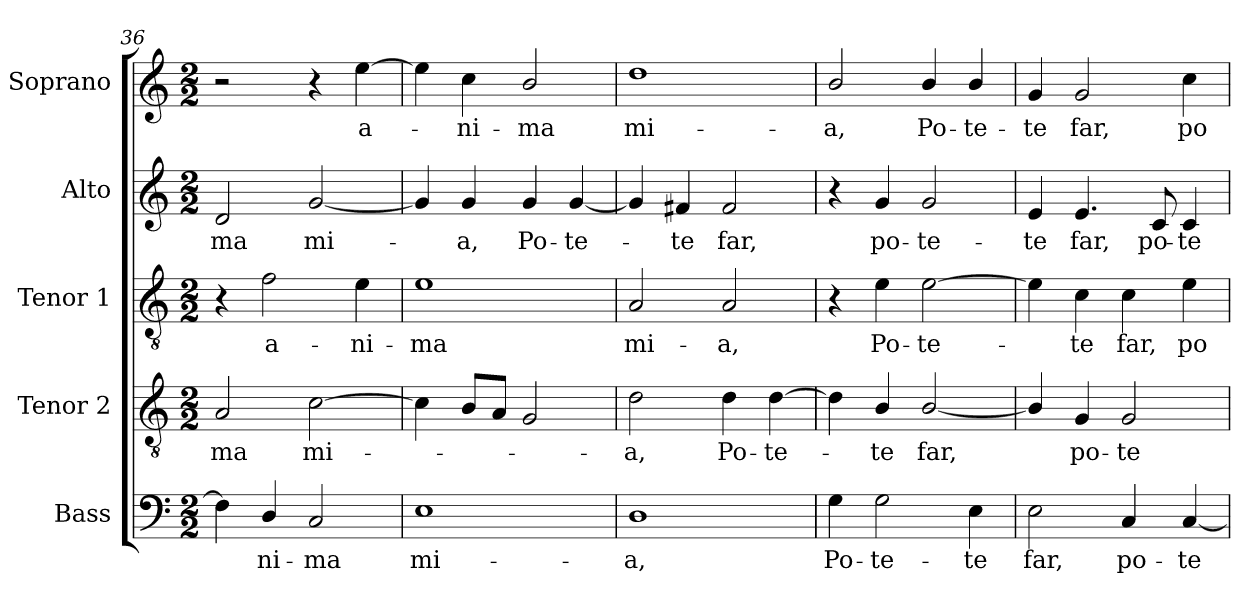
**kern	**text	**kern	**text	**kern	**text	**kern	**text	**kern	**text
*part5	*part5	*part4	*part4	*part3	*part3	*part2	*part2	*part1	*part1
*staff5	*staff5	*staff4	*staff4	*staff3	*staff3	*staff2	*staff2	*staff1	*staff1
*I"Bass	*	*I"Tenor 2	*	*I"Tenor 1	*	*I"Alto	*	*I"Soprano	*
*I'B	*	*I'T2	*	*I'T1	*	*I'A	*	*I'S	*
*clefF4	*	*clefGv2	*	*clefGv2	*	*clefG2	*	*clefG2	*
*	*	*ITrd7c12	*	*ITrd7c12	*	*	*	*	*
*k[]	*	*k[]	*	*k[]	*	*k[]	*	*k[]	*
*C:	*	*C:	*	*C:	*	*C:	*	*C:	*
*M2/2	*	*M2/2	*	*M2/2	*	*M2/2	*	*M2/2	*
=36	=36	=36	=36	=36	=36	=36	=36	=36	=36
!	!	!	!LO:LY:b:color=#000000	!	!	!	!	!	!
!	!	!	!	!	!	!	!LO:LY:b:color=#000000	!	!
4Fi\]	.	2AAi/	-ma	4r	.	2di/	-ma	2r	.
!	!LO:LY:b:color=#000000	!	!	!	!	!	!	!	!
!	!	!	!	!	!LO:LY:b:color=#000000	!	!	!	!
4Di/	-ni-	.	.	2Fi\	a-	.	.	.	.
!	!LO:LY:b:color=#000000	!	!	!	!	!	!	!	!
!	!	!	!LO:LY:b:color=#000000	!	!	!	!	!	!
!	!	!	!	!	!	!	!LO:LY:b:color=#000000	!	!
2Ci/	-ma	[2Ci\	mi-	.	.	[2gi/	mi-	4r	.
!	!	!	!	!	!LO:LY:b:color=#000000	!	!	!	!
!	!	!	!	!	!	!	!	!	!LO:LY:b:color=#000000
.	.	.	.	4Ei\	-ni-	.	.	[4eei\	a-
=37	=37	=37	=37	=37	=37	=37	=37	=37	=37
!	!LO:LY:b:color=#000000	!	!	!	!	!	!	!	!
!	!	!	!	!	!LO:LY:b:color=#000000	!	!	!	!
1Ei	mi-	4Ci\]	.	1Ei	-ma	4gi/]	.	4eei\]	.
!	!	!	!	!	!	!	!LO:LY:b:color=#000000	!	!
!	!	!	!	!	!	!	!	!	!LO:LY:b:color=#000000
.	.	8BBi/L	.	.	.	4gi/	-a,	4cci\	-ni-
.	.	8AAi/J	.	.	.	.	.	.	.
!	!	!	!	!	!	!	!LO:LY:b:color=#000000	!	!
!	!	!	!	!	!	!	!	!	!LO:LY:b:color=#000000
.	.	2GGi/	.	.	.	4gi/	Po-	2bi/	-ma
!	!	!	!	!	!	!	!LO:LY:b:color=#000000	!	!
.	.	.	.	.	.	[4gi/	-te-	.	.
!!LO:PB:g=z
=38	=38	=38	=38	=38	=38	=38	=38	=38	=38
!	!LO:LY:b:color=#000000	!	!	!	!	!	!	!	!
!	!	!	!LO:LY:b:color=#000000	!	!	!	!	!	!
!	!	!	!	!	!LO:LY:b:color=#000000	!	!	!	!
!	!	!	!	!	!	!	!	!	!LO:LY:b:color=#000000
1Di	-a,	2Di\	-a,	2AAi/	mi-	4gi/]	.	1ddi	mi-
!	!	!	!	!	!	!	!LO:LY:b:color=#000000	!	!
.	.	.	.	.	.	4f#Xi/	-te	.	.
!	!	!	!LO:LY:b:color=#000000	!	!	!	!	!	!
!	!	!	!	!	!LO:LY:b:color=#000000	!	!	!	!
!	!	!	!	!	!	!	!LO:LY:b:color=#000000	!	!
.	.	4Di\	Po-	2AAi/	-a,	2f#i/	far,	.	.
!	!	!	!LO:LY:b:color=#000000	!	!	!	!	!	!
.	.	[4Di\	-te-	.	.	.	.	.	.
=39	=39	=39	=39	=39	=39	=39	=39	=39	=39
!	!LO:LY:b:color=#000000	!	!	!	!	!	!	!	!
!	!	!	!	!	!	!	!	!	!LO:LY:b:color=#000000
4Gi\	Po-	4Di\]	.	4r	.	4r	.	2bi/	-a,
!	!LO:LY:b:color=#000000	!	!	!	!	!	!	!	!
!	!	!	!LO:LY:b:color=#000000	!	!	!	!	!	!
!	!	!	!	!	!LO:LY:b:color=#000000	!	!	!	!
!	!	!	!	!	!	!	!LO:LY:b:color=#000000	!	!
2Gi\	-te-	4BBi/	-te	4Ei\	Po-	4gi/	po-	.	.
!	!	!	!LO:LY:b:color=#000000	!	!	!	!	!	!
!	!	!	!	!	!LO:LY:b:color=#000000	!	!	!	!
!	!	!	!	!	!	!	!LO:LY:b:color=#000000	!	!
!	!	!	!	!	!	!	!	!	!LO:LY:b:color=#000000
.	.	[2BBi/	far,	[2Ei\	-te-	2gi/	-te-	4bi/	Po-
!	!LO:LY:b:color=#000000	!	!	!	!	!	!	!	!
!	!	!	!	!	!	!	!	!	!LO:LY:b:color=#000000
4Ei\	-te	.	.	.	.	.	.	4bi/	-te-
=40	=40	=40	=40	=40	=40	=40	=40	=40	=40
!	!LO:LY:b:color=#000000	!	!	!	!	!	!	!	!
!	!	!	!	!	!	!	!LO:LY:b:color=#000000	!	!
!	!	!	!	!	!	!	!	!	!LO:LY:b:color=#000000
2Ei\	far,	4BBi/]	.	4Ei\]	.	4ei/	-te	4gi/	-te
!	!	!	!LO:LY:b:color=#000000	!	!	!	!	!	!
!	!	!	!	!	!LO:LY:b:color=#000000	!	!	!	!
!	!	!	!	!	!	!	!LO:LY:b:color=#000000	!	!
!	!	!	!	!	!	!	!	!	!LO:LY:b:color=#000000
.	.	4GGi/	po-	4Ci\	-te	4.ei/	far,	2gi/	far,
!	!LO:LY:b:color=#000000	!	!	!	!	!	!	!	!
!	!	!	!LO:LY:b:color=#000000	!	!	!	!	!	!
!	!	!	!	!	!LO:LY:b:color=#000000	!	!	!	!
4Ci/	po-	2GGi/	-te-	4Ci\	far,	.	.	.	.
!	!	!	!	!	!	!	!LO:LY:b:color=#000000	!	!
.	.	.	.	.	.	8ci/	po-	.	.
!	!LO:LY:b:color=#000000	!	!	!	!	!	!	!	!
!	!	!	!	!	!LO:LY:b:color=#000000	!	!	!	!
!	!	!	!	!	!	!	!LO:LY:b:color=#000000	!	!
!	!	!	!	!	!	!	!	!	!LO:LY:b:color=#000000
[4Ci/	-te-	.	.	4Ei\	po-	4ci/	-te-	4cci\	po-
=	=	=	=	=	=	=	=	=	=
*-	*-	*-	*-	*-	*-	*-	*-	*-	*-
